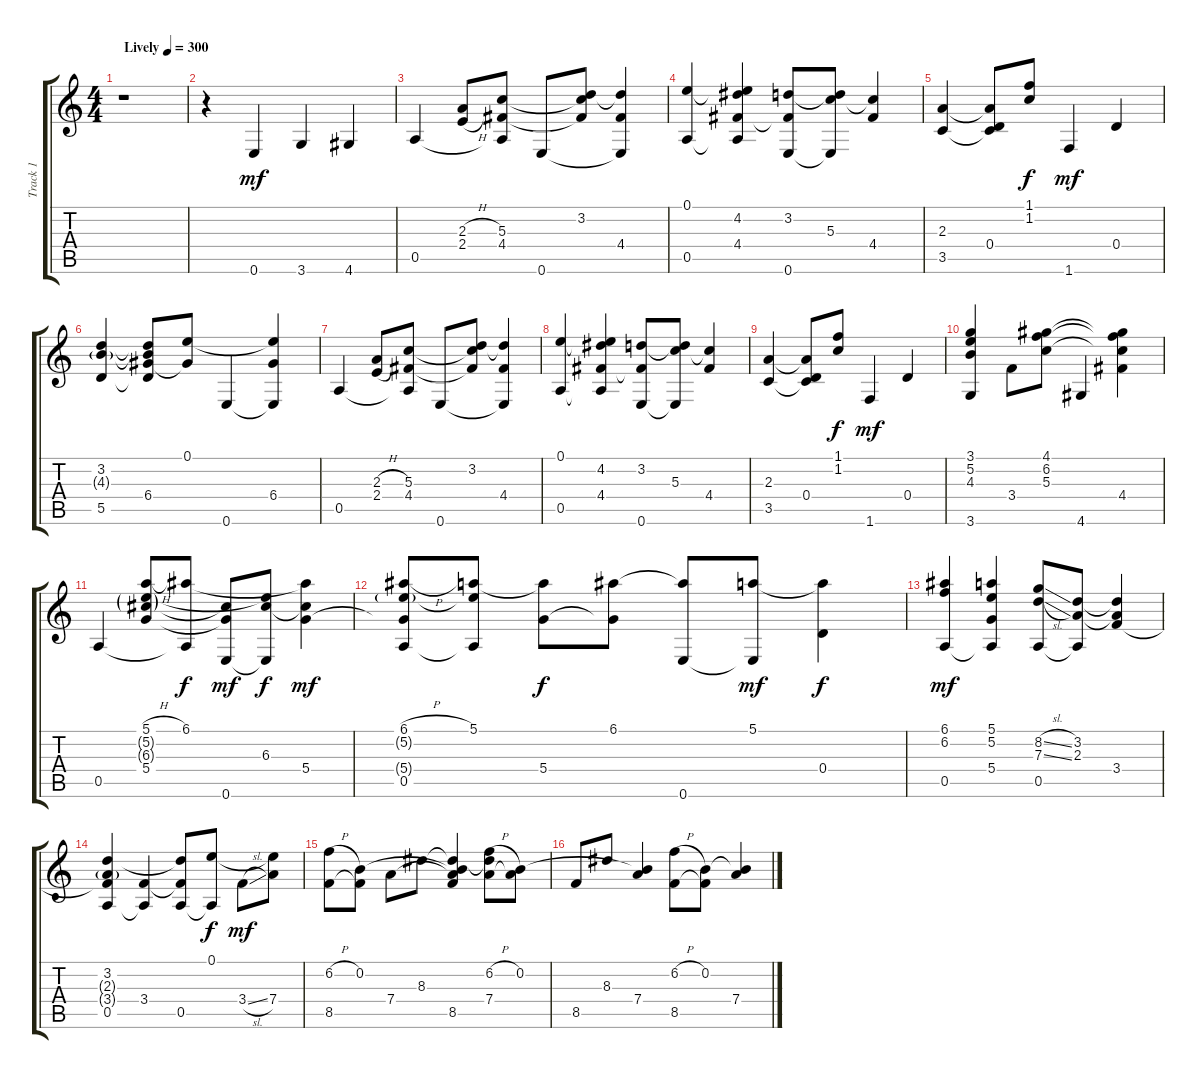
\track ("Track 1" "Track 1") {instrument acousticguitarsteel}
\staff {score tabs}
\tuning (E4 B3 G3 D3 A2 E2) {hide}
\ts (4 4)
\tempo (300 "Lively")
\clef g2
\ks c
r.1{dy mf instrument acousticguitarsteel} |
r.4 0.6.4 3.6.4 4.6.4 |
0.5.4 (2.3{h} 2.4{h}).8 (5.3 4.4 0.5{t}).8 0.6.8 (3.2 5.3{t} 4.4{t}).8 (3.2{t} 4.4 0.6{t}).4 |
(0.1 0.5).4 (0.1{t} 4.2 4.4 0.5{t}).4 (3.2 4.4{t} 0.6).8 (3.2{t} 5.3 0.6{t}).8 (5.3{t} 4.4).4 |
(2.3 3.5).4 (2.3{t} 0.4 3.5{t}).8 (1.1 1.2).8{dy f} 1.6.4{dy mf} 0.4.4 |
(3.2 4.3{g} 5.5).4 (3.2{t} 4.3{t} 6.4 5.5{t}).8 (0.1 6.4{t}).8 0.6.4 (0.1{t} 6.4 0.6{t}).4 |
0.5.4 (2.3{h} 2.4{h}).8 (5.3 4.4 0.5{t}).8 0.6.8 (3.2 5.3{t} 4.4{t}).8 (3.2{t} 4.4 0.6{t}).4 |
(0.1 0.5).4 (0.1{t} 4.2 4.4 0.5{t}).4 (3.2 4.4{t} 0.6).8 (3.2{t} 5.3 0.6{t}).8 (5.3{t} 4.4).4 |
(2.3 3.5).4 (2.3{t} 0.4 3.5{t}).8 (1.1 1.2).8{dy f} 1.6.4{dy mf} 0.4.4 |
(3.1 5.2 4.3 3.6).4 3.4.8 (4.1 6.2 5.3).8 4.6.4 (4.1{t} 6.2{t} 5.3{t} 4.4).4 |
0.5.4 (5.1{h} 5.2{g} 6.3{g} 5.4).8 (6.1 0.5{t}).8{dy f} (6.3{t} 5.4{t} 0.6).8{dy mf} (5.2{t} 6.3 0.6{t}).8{dy f} (6.1{t} 6.3{t} 5.4).4{dy mf} |
(6.1{h} 5.2{g} 5.4{t} 0.5).8 (5.1 5.2{t} 0.5{t}).8 (5.1{t} 5.4).8{dy f} (6.1 5.4{t}).8 (6.1{t} 0.6).8 (5.1 0.6{t}).8{dy mf} (5.1{t} 0.4).4{dy f} |
(6.1 6.2 0.5).4{dy mf} (5.1 5.2 5.4 0.5{t}).4 (8.2{sl} 7.3{sl} 0.5).8 (3.2 2.3 0.5{t}).8 (3.2{t} 2.3{t} 3.4).4 |
(3.2 2.3{g} 3.4{t} 0.5).4 (3.4 0.5{t}).4 (3.2{t} 3.4{t} 0.5).8 (0.1 0.5{t}).8{dy f} 3.4{sl}.8{dy mf} (0.1{t} 7.4).8 |
(6.2{h} 8.5).8 (0.2 8.5{t}).8 7.4.8 8.3.8 (0.2{t} 8.3{t} 7.4{t} 8.5).4 (6.2{h} 8.3{t} 7.4).8 (0.2 7.4{t}).8 |
8.5.8 8.3.8 (0.2{t} 7.4).4 (6.2{h} 8.5).8 (0.2 8.5{t}).8 (0.2{t} 7.4).4
